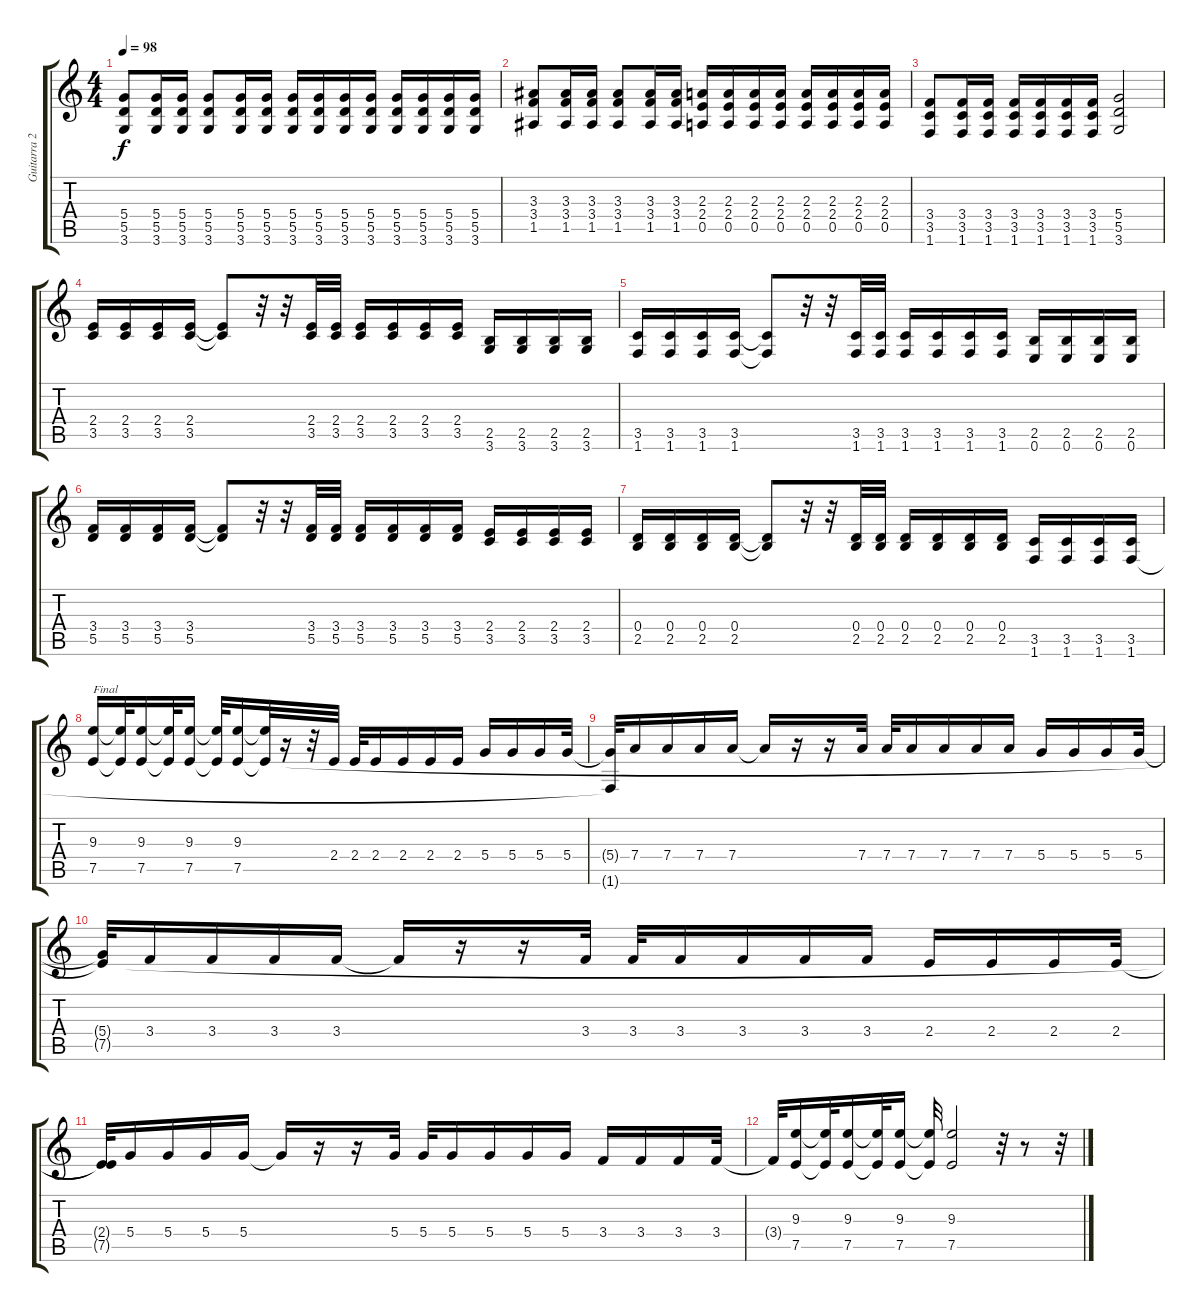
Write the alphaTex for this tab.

\track ("Guitarra 2" "Guitarra 2") {instrument acousticguitarnylon}
\staff {score tabs}
\tuning (E4 B3 G3 D3 A2 E2) {hide}
\ts (4 4)
\tempo 98
\clef g2
\ks c
(5.4 5.5 3.6).8{dy f instrument overdrivenguitar} (5.4 5.5 3.6).16 (5.4 5.5 3.6).16 (5.4 5.5 3.6).8 (5.4 5.5 3.6).16 (5.4 5.5 3.6).16 (5.4 5.5 3.6).16 (5.4 5.5 3.6).16 (5.4 5.5 3.6).16 (5.4 5.5 3.6).16 (5.4 5.5 3.6).16 (5.4 5.5 3.6).16 (5.4 5.5 3.6).16 (5.4 5.5 3.6).16 |
(3.3 3.4 1.5).8{instrument overdrivenguitar} (3.3 3.4 1.5).16 (3.3 3.4 1.5).16 (3.3 3.4 1.5).8 (3.3 3.4 1.5).16 (3.3 3.4 1.5).16 (2.3 2.4 0.5).16 (2.3 2.4 0.5).16 (2.3 2.4 0.5).16 (2.3 2.4 0.5).16 (2.3 2.4 0.5).16 (2.3 2.4 0.5).16 (2.3 2.4 0.5).16 (2.3 2.4 0.5).16 |
(3.4 3.5 1.6).8{instrument overdrivenguitar} (3.4 3.5 1.6).16 (3.4 3.5 1.6).16 (3.4 3.5 1.6).16 (3.4 3.5 1.6).16 (3.4 3.5 1.6).16 (3.4 3.5 1.6).16 (5.4 5.5 3.6).2 |
(2.4 3.5).16{instrument overdrivenguitar} (2.4 3.5).16 (2.4 3.5).16 (2.4 3.5).16 (2.4{t} 3.5{t}).8 r.32 r.32 (2.4 3.5).32 (2.4 3.5).32 (2.4 3.5).16 (2.4 3.5).16 (2.4 3.5).16 (2.4 3.5).16 (2.5 3.6).16 (2.5 3.6).16 (2.5 3.6).16 (2.5 3.6).16 |
(3.5 1.6).16 (3.5 1.6).16 (3.5 1.6).16 (3.5 1.6).16 (3.5{t} 1.6{t}).8 r.32 r.32 (3.5 1.6).32 (3.5 1.6).32 (3.5 1.6).16 (3.5 1.6).16 (3.5 1.6).16 (3.5 1.6).16 (2.5 0.6).16 (2.5 0.6).16 (2.5 0.6).16 (2.5 0.6).16 |
(3.4 5.5).16 (3.4 5.5).16 (3.4 5.5).16 (3.4 5.5).16 (3.4{t} 5.5{t}).8 r.32 r.32 (3.4 5.5).32 (3.4 5.5).32 (3.4 5.5).16 (3.4 5.5).16 (3.4 5.5).16 (3.4 5.5).16 (2.4 3.5).16 (2.4 3.5).16 (2.4 3.5).16 (2.4 3.5).16 |
(0.4 2.5).16 (0.4 2.5).16 (0.4 2.5).16 (0.4 2.5).16 (0.4{t} 2.5{t}).8 r.32 r.32 (0.4 2.5).32 (0.4 2.5).32 (0.4 2.5).16 (0.4 2.5).16 (0.4 2.5).16 (0.4 2.5).16 (3.5 1.6).16 (3.5 1.6).16 (3.5 1.6).16 (3.5 1.6).16 |
(9.3 7.5).16{txt "Final"} (9.3{t} 7.5{t}).32 (9.3 7.5).16 (9.3{t} 7.5{t}).32 (9.3 7.5).16 (9.3{t} 7.5{t}).32 (9.3 7.5).16 (9.3{t} 7.5{t}).32 r.16 r.32 2.4.32 2.4.32 2.4.16 2.4.16 2.4.16 2.4.16 5.4.16 5.4.16 5.4.16 5.4.32 |
(5.4{t} 1.6{t}).32 7.4.16 7.4.16 7.4.16 7.4.16 7.4{t}.16 r.16 r.16 7.4.32 7.4.32 7.4.16 7.4.16 7.4.16 7.4.16 5.4.16 5.4.16 5.4.16 5.4.32 |
(5.4{t} 7.5{t}).32 3.4.16 3.4.16 3.4.16 3.4.16 3.4{t}.16 r.16 r.16 3.4.32 3.4.32 3.4.16 3.4.16 3.4.16 3.4.16 2.4.16 2.4.16 2.4.16 2.4.32 |
(2.4{t} 7.5{t}).32 5.4.16 5.4.16 5.4.16 5.4.16 5.4{t}.16 r.16 r.16 5.4.32 5.4.32 5.4.16 5.4.16 5.4.16 5.4.16 3.4.16 3.4.16 3.4.16 3.4.32 |
3.4{t}.32 (9.3 7.5).16 (9.3{t} 7.5{t}).32 (9.3 7.5).16 (9.3{t} 7.5{t}).32 (9.3 7.5).16 (9.3{t} 7.5{t}).32 (9.3 7.5).2 r.32 r.8 r.32
